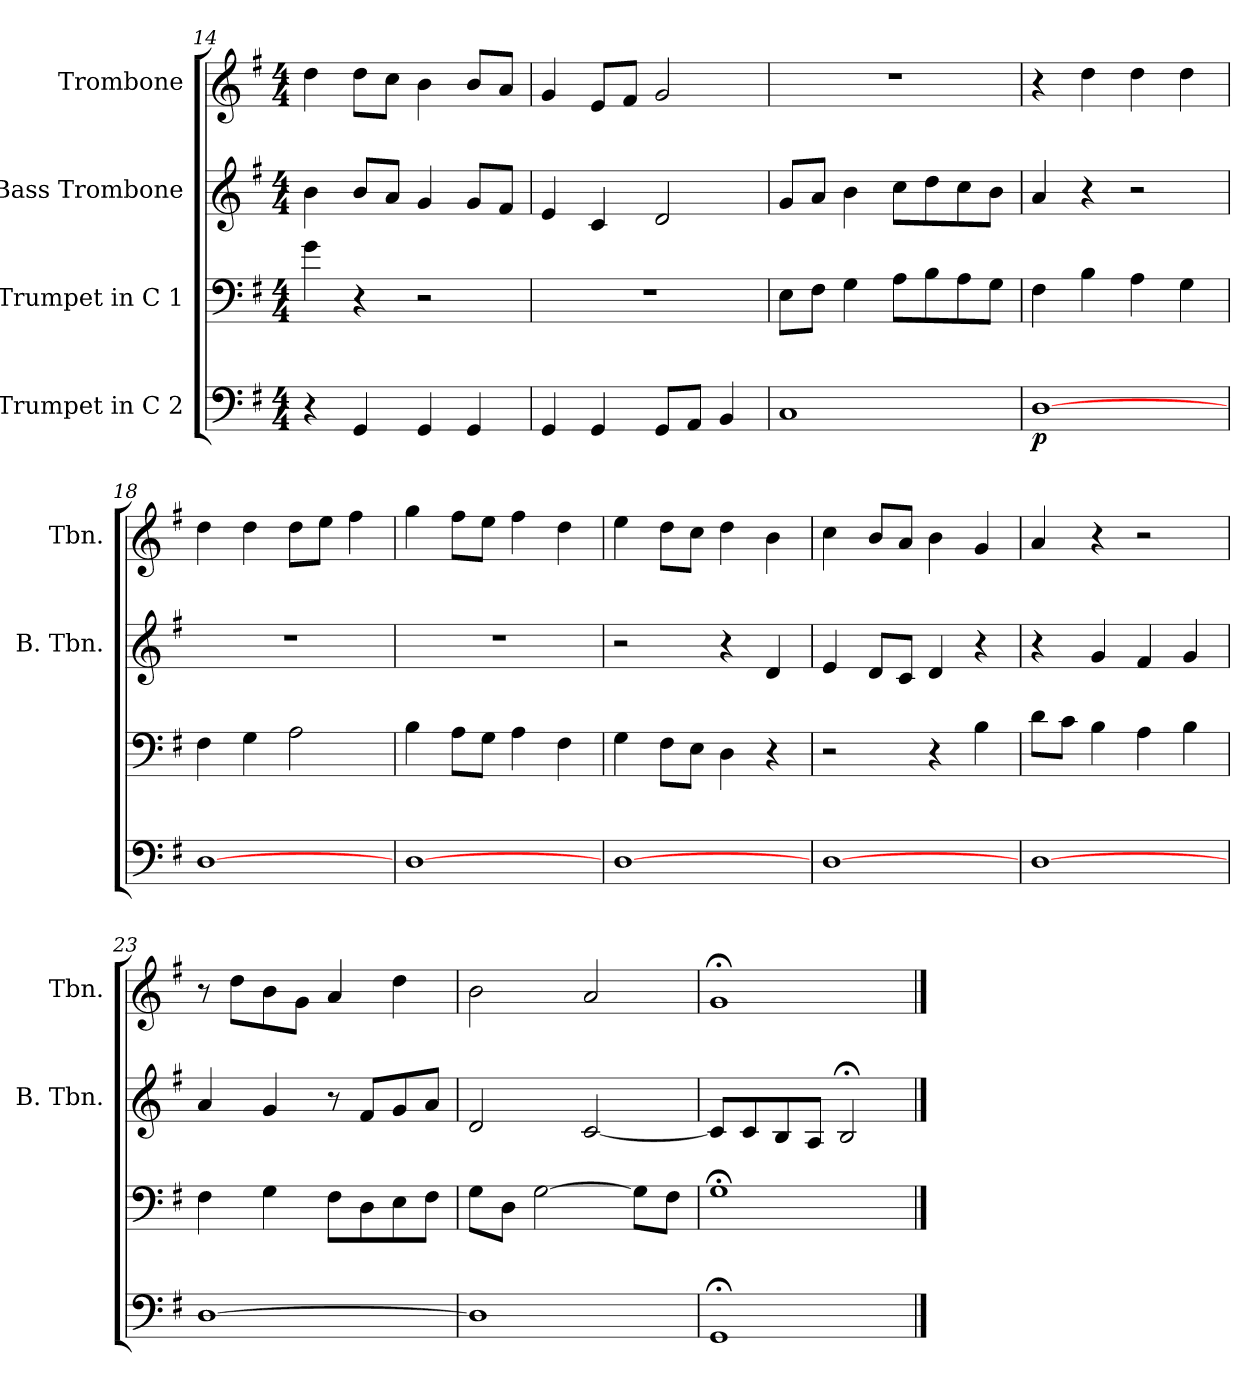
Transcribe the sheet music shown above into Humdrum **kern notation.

**kern	**dynam	**kern	**kern	**kern
*part4	*part4	*part3	*part2	*part1
*staff4	*staff4	*staff3	*staff2	*staff1
*I"Trumpet in C 2	*	*I"Trumpet in C 1	*I"Bass Trombone	*I"Trombone
*	*	*	*I'B. Tbn.	*I'Tbn.
*clefF4	*	*clefF4	*clefG2	*clefG2
*k[f#]	*	*k[f#]	*k[f#]	*k[f#]
*G:	*	*G:	*G:	*G:
*M4/4	*	*M4/4	*M4/4	*M4/4
=14	=14	=14	=14	=14
4r	.	4g\	4b\	4dd\
4GG/	.	4r	8b/L	8dd\L
.	.	.	8a/J	8cc\J
4GG/	.	2r	4g/	4b\
4GG/	.	.	8g/L	8b/L
.	.	.	8f#/J	8a/J
=15	=15	=15	=15	=15
4GG/	.	1r	4e/	4g/
4GG/	.	.	4c/	8e/L
.	.	.	.	8f#/J
8GG/L	.	.	2d/	2g/
8AA/J	.	.	.	.
4BB/	.	.	.	.
!!LO:LB:g=z
=16	=16	=16	=16	=16
1C	.	8E\L	8g/L	1r
.	.	8F#\J	8a/J	.
.	.	4G\	4b\	.
.	.	8A\L	8cc\L	.
.	.	8B\	8dd\	.
.	.	8A\	8cc\	.
.	.	8G\J	8b\J	.
=17	=17	=17	=17	=17
!	!LO:DY:b	!	!	!
[1D	p	4F#\	4a/	4r
.	.	4B\	4r	4dd\
.	.	4A\	2r	4dd\
.	.	4G\	.	4dd\
=18	=18	=18	=18	=18
[1D	.	4F#\	1r	4dd\
.	.	4G\	.	4dd\
.	.	2A\	.	8dd\L
.	.	.	.	8ee\J
.	.	.	.	4ff#\
=19	=19	=19	=19	=19
[1D	.	4B\	1r	4gg\
.	.	8A\L	.	8ff#\L
.	.	8G\J	.	8ee\J
.	.	4A\	.	4ff#\
.	.	4F#\	.	4dd\
=20	=20	=20	=20	=20
[1D	.	4G\	2r	4ee\
.	.	8F#\L	.	8dd\L
.	.	8E\J	.	8cc\J
.	.	4D\	4r	4dd\
.	.	4r	4d/	4b\
!!LO:LB:g=z
=21	=21	=21	=21	=21
[1D	.	2r	4e/	4cc\
.	.	.	8d/L	8b/L
.	.	.	8c/J	8a/J
.	.	4r	4d/	4b\
.	.	4B\	4r	4g/
=22	=22	=22	=22	=22
[1D	.	8d\L	4r	4a/
.	.	8c\J	.	.
.	.	4B\	4g/	4r
.	.	4A\	4f#/	2r
.	.	4B\	4g/	.
=23	=23	=23	=23	=23
[1D	.	4F#\	4a/	8r
.	.	.	.	8dd\L
.	.	4G\	4g/	8b\
.	.	.	.	8g\J
.	.	8F#\L	8r	4a/
.	.	8D\	8f#/L	.
.	.	8E\	8g/	4dd\
.	.	8F#\J	8a/J	.
=24	=24	=24	=24	=24
1D]	.	8G\L	2d/	2b\
.	.	8D\J	.	.
.	.	[2G\	.	.
.	.	.	[2c/	2a/
.	.	8G\L]	.	.
.	.	8F#\J	.	.
=25	=25	=25	=25	=25
1GG;<	.	1G;<	8c/L]	1g;<
.	.	.	8c/	.
.	.	.	8B/	.
.	.	.	8A/J	.
.	.	.	2B;</	.
==	==	==	==	==
*-	*-	*-	*-	*-
